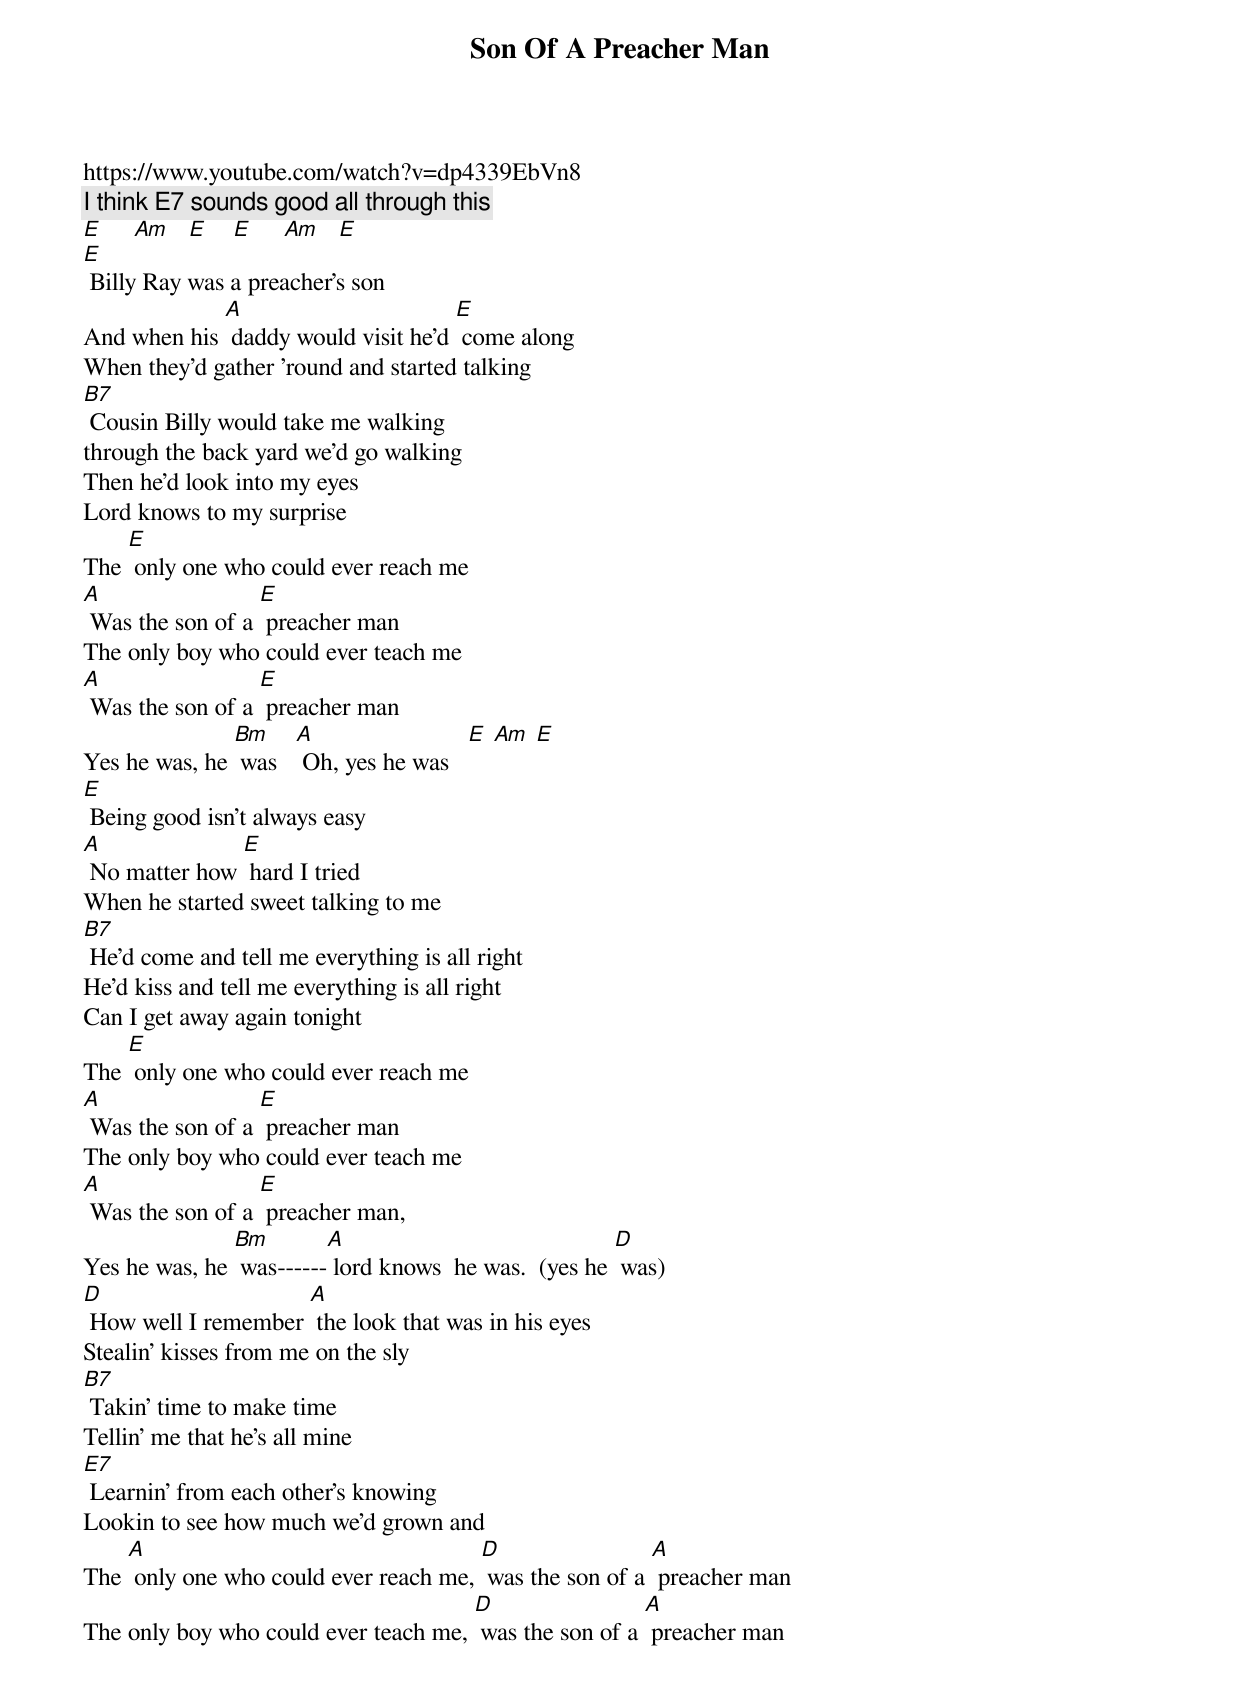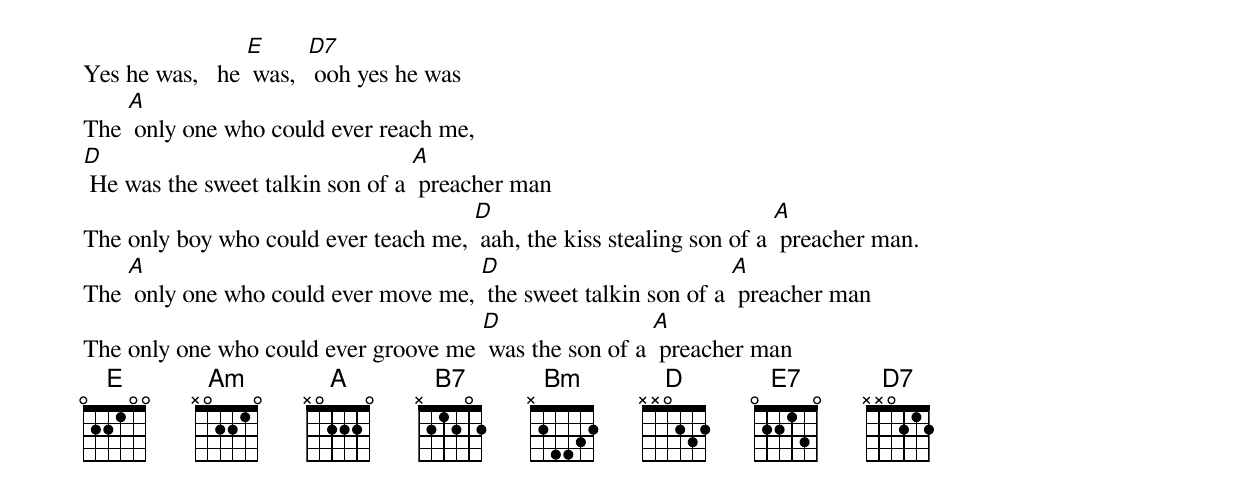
{t: Son Of A Preacher Man}
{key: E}
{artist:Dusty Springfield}
https://www.youtube.com/watch?v=dp4339EbVn8
{c:  I think E7 sounds good all through this }
[E]     [Am]   [E]    [E]     [Am]   [E]
[E] Billy Ray was a preacher's son
And when his [A] daddy would visit he'd [E] come along
When they'd gather 'round and started talking
[B7] Cousin Billy would take me walking
through the back yard we'd go walking
Then he'd look into my eyes
Lord knows to my surprise
{c: }
The [E] only one who could ever reach me
[A] Was the son of a [E] preacher man
The only boy who could ever teach me
[A] Was the son of a [E] preacher man
Yes he was, he [Bm] was   [A] Oh, yes he was   [E] [Am] [E]
{c: }
[E] Being good isn't always easy
[A] No matter how [E] hard I tried
When he started sweet talking to me
[B7] He'd come and tell me everything is all right
He'd kiss and tell me everything is all right
Can I get away again tonight
{c: }
The [E] only one who could ever reach me
[A] Was the son of a [E] preacher man
The only boy who could ever teach me
[A] Was the son of a [E] preacher man,
Yes he was, he [Bm] was------[A] lord knows  he was.  (yes he [D] was)
{c: }
[D] How well I remember [A] the look that was in his eyes
Stealin' kisses from me on the sly
[B7] Takin' time to make time
Tellin' me that he's all mine
[E7] Learnin' from each other's knowing
Lookin to see how much we'd grown and
{c: }
The [A] only one who could ever reach me, [D] was the son of a [A] preacher man
The only boy who could ever teach me, [D] was the son of a [A] preacher man
Yes he was,   he [E] was,  [D7] ooh yes he was
{c: }
The [A] only one who could ever reach me,
[D] He was the sweet talkin son of a [A] preacher man
The only boy who could ever teach me, [D] aah, the kiss stealing son of a [A] preacher man.
The [A] only one who could ever move me, [D] the sweet talkin son of a [A] preacher man
The only one who could ever groove me [D] was the son of a [A] preacher man
